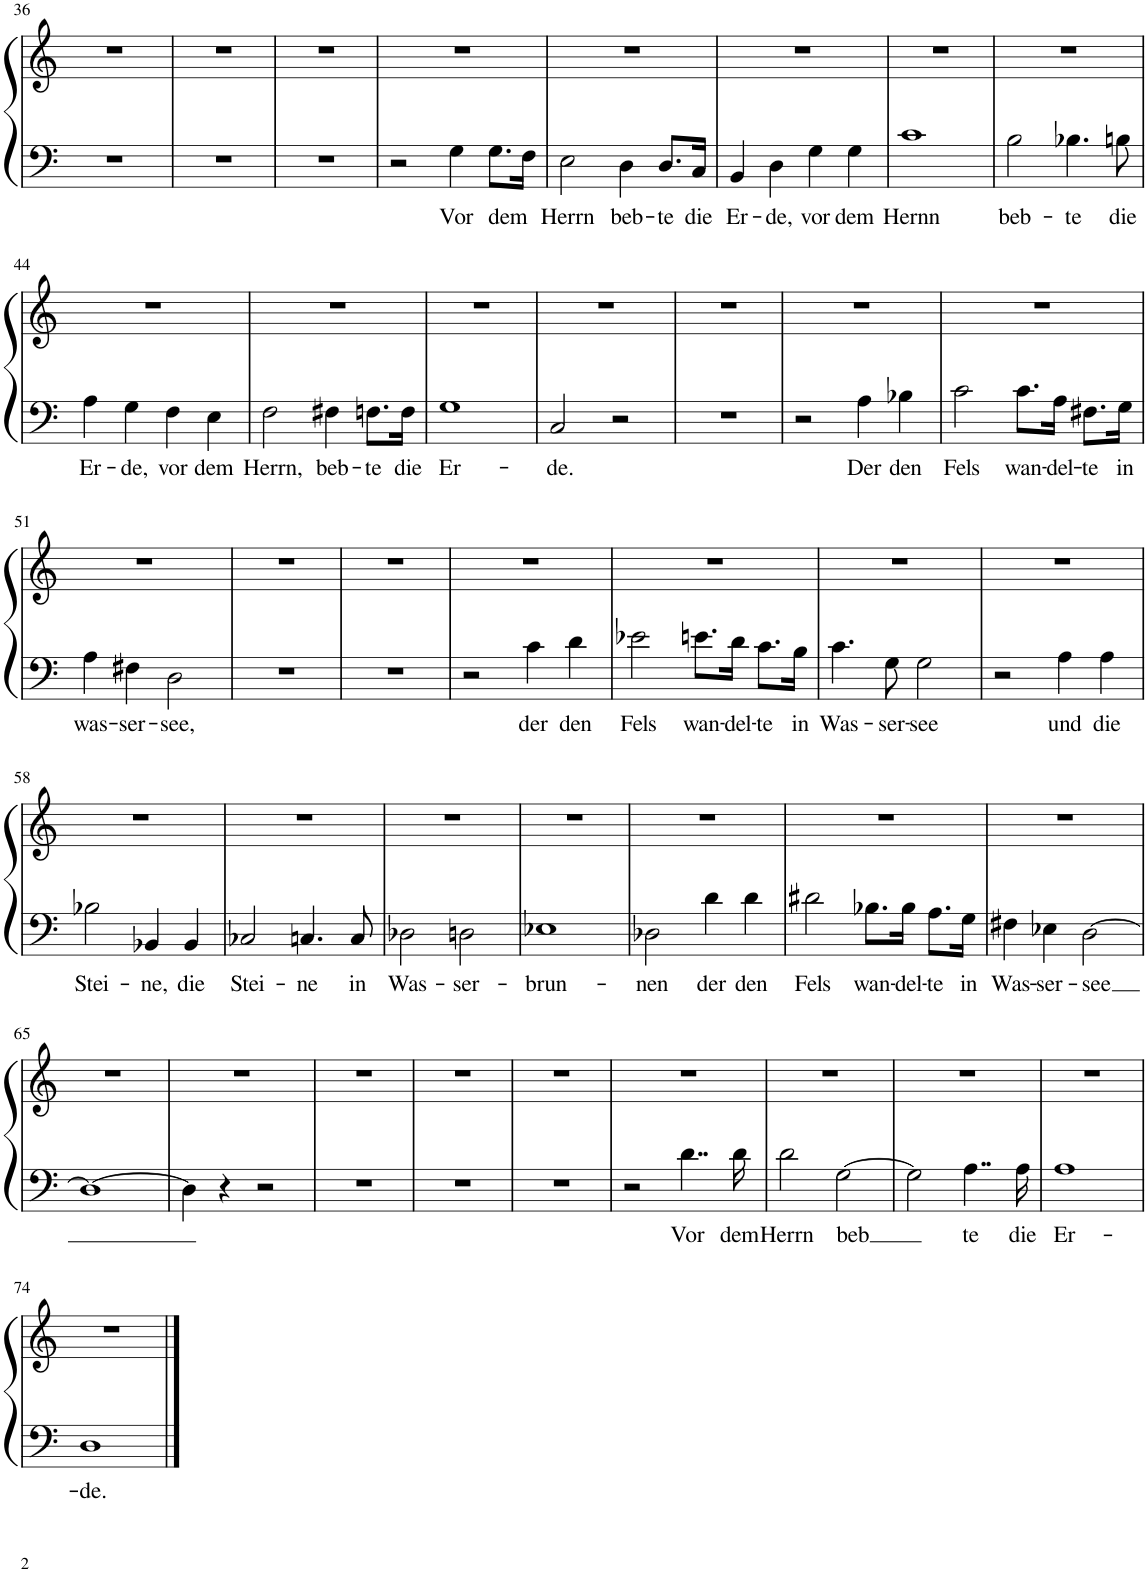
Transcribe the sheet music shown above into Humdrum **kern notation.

**kern	**text	**kern
*part1	*part1	*part1
*staff2	*staff2	*staff1
*I"Piano	*	*
*I'Pno.	*	*
!!LO:PB:g=z
*clefF4	*	*clefG2
*k[]	*	*k[]
*M4/4	*	*M4/4
*met(c)	*	*met(c)
=36	=36	=36
1r	.	1r
=37	=37	=37
1r	.	1r
=38	=38	=38
1r	.	1r
=39	=39	=39
2r	.	1r
!	!LO:LY:b	!
4G\	Vor	.
!	!LO:LY:b	!
8.G\L	dem	.
16F\Jk	.	.
=40	=40	=40
!	!LO:LY:b	!
2E\	Herrn	1r
!	!LO:LY:b	!
4D\	beb-	.
!	!LO:LY:b	!
8.D/L	-te	.
!	!LO:LY:b	!
16C/Jk	die	.
=41	=41	=41
!	!LO:LY:b	!
4BB/	Er-	1r
!	!LO:LY:b	!
4D\	-de,	.
!	!LO:LY:b	!
4G\	vor	.
!	!LO:LY:b	!
4G\	dem	.
=42	=42	=42
!	!LO:LY:b	!
1c	Hernn	1r
=43	=43	=43
!	!LO:LY:b	!
2B\	beb-	1r
!	!LO:LY:b	!
4.B-X\	-te	.
!	!LO:LY:b	!
8Bn\	die	.
!!LO:LB:g=z
=44	=44	=44
!	!LO:LY:b	!
4A\	Er-	1r
!	!LO:LY:b	!
4G\	-de,	.
!	!LO:LY:b	!
4F\	vor	.
!	!LO:LY:b	!
4E\	dem	.
=45	=45	=45
!	!LO:LY:b	!
2F\	Herrn,	1r
!	!LO:LY:b	!
4F#X\	beb-	.
!	!LO:LY:b	!
8.Fn\L	-te	.
!	!LO:LY:b	!
16F\Jk	die	.
=46	=46	=46
!	!LO:LY:b	!
1G	Er-	1r
=47	=47	=47
!	!LO:LY:b	!
2C/	-de.	1r
2r	.	.
=48	=48	=48
1r	.	1r
=49	=49	=49
2r	.	1r
!	!LO:LY:b	!
4A\	Der	.
!	!LO:LY:b	!
4B-X\	den	.
=50	=50	=50
!	!LO:LY:b	!
2c\	Fels	1r
!	!LO:LY:b	!
8.c\L	wan-	.
!	!LO:LY:b	!
16A\Jk	-del-	.
!	!LO:LY:b	!
8.F#X\L	-te	.
!	!LO:LY:b	!
16G\Jk	in	.
!!LO:LB:g=z
=51	=51	=51
!	!LO:LY:b	!
4A\	was-	1r
!	!LO:LY:b	!
4F#X\	-ser-	.
!	!LO:LY:b	!
2D\	-see,	.
=52	=52	=52
1r	.	1r
=53	=53	=53
1r	.	1r
=54	=54	=54
2r	.	1r
!	!LO:LY:b	!
4c\	-der	.
!	!LO:LY:b	!
4d\	den	.
=55	=55	=55
!	!LO:LY:b	!
2e-X\	Fels	1r
!	!LO:LY:b	!
8.en\L	wan-	.
!	!LO:LY:b	!
16d\Jk	-del-	.
!	!LO:LY:b	!
8.c\L	-te	.
!	!LO:LY:b	!
16B\Jk	in	.
=56	=56	=56
!	!LO:LY:b	!
4.c\	Was-	1r
!	!LO:LY:b	!
8G\	-ser-	.
!	!LO:LY:b	!
2G\	-see	.
=57	=57	=57
2r	.	1r
!	!LO:LY:b	!
4A\	und	.
!	!LO:LY:b	!
4A\	die	.
!!LO:LB:g=z
=58	=58	=58
!	!LO:LY:b	!
2B-X\	Stei-	1r
!	!LO:LY:b	!
4BB-X/	-ne,	.
!	!LO:LY:b	!
4BB-/	die	.
=59	=59	=59
!	!LO:LY:b	!
2C-X/	Stei-	1r
!	!LO:LY:b	!
4.Cn/	-ne	.
!	!LO:LY:b	!
8C/	in	.
=60	=60	=60
!	!LO:LY:b	!
2D-X\	Was-	1r
!	!LO:LY:b	!
2Dn\	-ser-	.
=61	=61	=61
!	!LO:LY:b	!
1E-X	-brun-	1r
=62	=62	=62
!	!LO:LY:b	!
2D-X\	-nen	1r
!	!LO:LY:b	!
4d\	der	.
!	!LO:LY:b	!
4d\	den	.
=63	=63	=63
!	!LO:LY:b	!
2d#X\	Fels	1r
!	!LO:LY:b	!
8.B-X\L	wan-	.
!	!LO:LY:b	!
16B-\Jk	-del-	.
!	!LO:LY:b	!
8.A\L	-te	.
!	!LO:LY:b	!
16G\Jk	in	.
=64	=64	=64
!	!LO:LY:b	!
4F#X\	Was-	1r
!	!LO:LY:b	!
4E-X\	-ser-	.
!	!LO:LY:b	!
[2D\	-see	.
!!LO:LB:g=z
=65	=65	=65
1D_	.	1r
=66	=66	=66
4D\]	.	1r
4r	.	.
2r	.	.
=67	=67	=67
1r	.	1r
=68	=68	=68
1r	.	1r
=69	=69	=69
1r	.	1r
=70	=70	=70
2r	.	1r
!	!LO:LY:b	!
4..d\	Vor	.
!	!LO:LY:b	!
16d\	dem	.
=71	=71	=71
!	!LO:LY:b	!
2d\	Herrn	1r
!	!LO:LY:b	!
[2G\	-beb	.
=72	=72	=72
2G\]	.	1r
!	!LO:LY:b	!
4..A\	te	.
!	!LO:LY:b	!
16A\	die	.
=73	=73	=73
!	!LO:LY:b	!
1A	Er-	1r
!!LO:LB:g=z
=74	=74	=74
!	!LO:LY:b	!
1D	-de.	1r
==	==	==
*-	*-	*-
